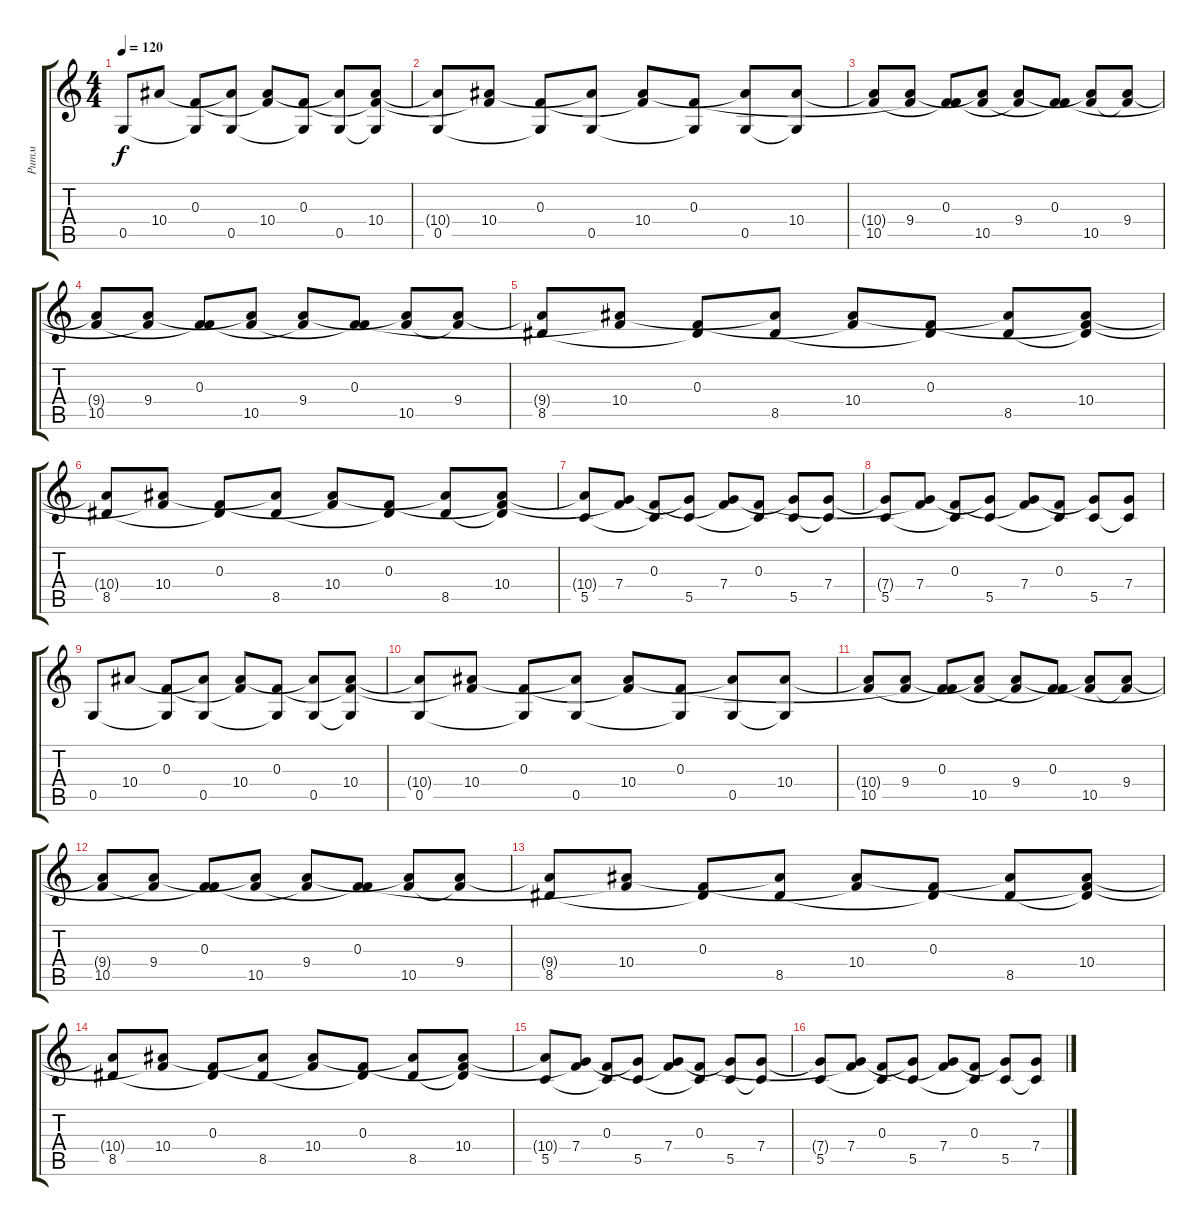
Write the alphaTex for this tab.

\track ("Ритм" "Ритм") {instrument acousticguitarsteel}
\staff {score tabs}
\tuning (D4 A3 F3 C3 G2 D2) {hide}
\ts (4 4)
\tempo 120
\clef g2
\ks c
0.5.8{dy f} 10.4.8 (0.3 0.5{t}).8 (10.4{t} 0.5).8 (0.3{t} 10.4).8 (0.3 0.5{t}).8 (10.4{t} 0.5).8 (0.3{t} 10.4 0.5{t}).8 |
(10.4{t} 0.5).8 (0.3{t} 10.4).8 (0.3 0.5{t}).8 (10.4{t} 0.5).8 (0.3{t} 10.4).8 (0.3 0.5{t}).8 (10.4{t} 0.5).8 (10.4 0.5{t}).8 |
(10.4{t} 10.5).8 (0.3{t} 9.4).8 (0.3 10.5{t}).8 (9.4{t} 10.5).8 (0.3{t} 9.4).8 (0.3 10.5{t}).8 (9.4{t} 10.5).8 (9.4 10.5{t}).8 |
(9.4{t} 10.5).8 (0.3{t} 9.4).8 (0.3 10.5{t}).8 (9.4{t} 10.5).8 (0.3{t} 9.4).8 (0.3 10.5{t}).8 (9.4{t} 10.5).8 (9.4 10.5{t}).8 |
(9.4{t} 8.5).8 (0.3{t} 10.4).8 (0.3 8.5{t}).8 (10.4{t} 8.5).8 (0.3{t} 10.4).8 (0.3 8.5{t}).8 (10.4{t} 8.5).8 (0.3{t} 10.4 8.5{t}).8 |
(10.4{t} 8.5).8 (0.3{t} 10.4).8 (0.3 8.5{t}).8 (10.4{t} 8.5).8 (0.3{t} 10.4).8 (0.3 8.5{t}).8 (10.4{t} 8.5).8 (0.3{t} 10.4 8.5{t}).8 |
(10.4{t} 5.5).8 (0.3{t} 7.4).8 (0.3 5.5{t}).8 (7.4{t} 5.5).8 (0.3{t} 7.4).8 (0.3 5.5{t}).8 (7.4{t} 5.5).8 (7.4 5.5{t}).8 |
(7.4{t} 5.5).8 (0.3{t} 7.4).8 (0.3 5.5{t}).8 (7.4{t} 5.5).8 (0.3{t} 7.4).8 (0.3 5.5{t}).8 (7.4{t} 5.5).8 (7.4 5.5{t}).8 |
0.5.8 10.4.8 (0.3 0.5{t}).8 (10.4{t} 0.5).8 (0.3{t} 10.4).8 (0.3 0.5{t}).8 (10.4{t} 0.5).8 (0.3{t} 10.4 0.5{t}).8 |
(10.4{t} 0.5).8 (0.3{t} 10.4).8 (0.3 0.5{t}).8 (10.4{t} 0.5).8 (0.3{t} 10.4).8 (0.3 0.5{t}).8 (10.4{t} 0.5).8 (10.4 0.5{t}).8 |
(10.4{t} 10.5).8 (0.3{t} 9.4).8 (0.3 10.5{t}).8 (9.4{t} 10.5).8 (0.3{t} 9.4).8 (0.3 10.5{t}).8 (9.4{t} 10.5).8 (9.4 10.5{t}).8 |
(9.4{t} 10.5).8 (0.3{t} 9.4).8 (0.3 10.5{t}).8 (9.4{t} 10.5).8 (0.3{t} 9.4).8 (0.3 10.5{t}).8 (9.4{t} 10.5).8 (9.4 10.5{t}).8 |
(9.4{t} 8.5).8 (0.3{t} 10.4).8 (0.3 8.5{t}).8 (10.4{t} 8.5).8 (0.3{t} 10.4).8 (0.3 8.5{t}).8 (10.4{t} 8.5).8 (0.3{t} 10.4 8.5{t}).8 |
(10.4{t} 8.5).8 (0.3{t} 10.4).8 (0.3 8.5{t}).8 (10.4{t} 8.5).8 (0.3{t} 10.4).8 (0.3 8.5{t}).8 (10.4{t} 8.5).8 (0.3{t} 10.4 8.5{t}).8 |
(10.4{t} 5.5).8 (0.3{t} 7.4).8 (0.3 5.5{t}).8 (7.4{t} 5.5).8 (0.3{t} 7.4).8 (0.3 5.5{t}).8 (7.4{t} 5.5).8 (7.4 5.5{t}).8 |
(7.4{t} 5.5).8 (0.3{t} 7.4).8 (0.3 5.5{t}).8 (7.4{t} 5.5).8 (0.3{t} 7.4).8 (0.3 5.5{t}).8 (7.4{t} 5.5).8 (7.4 5.5{t}).8
